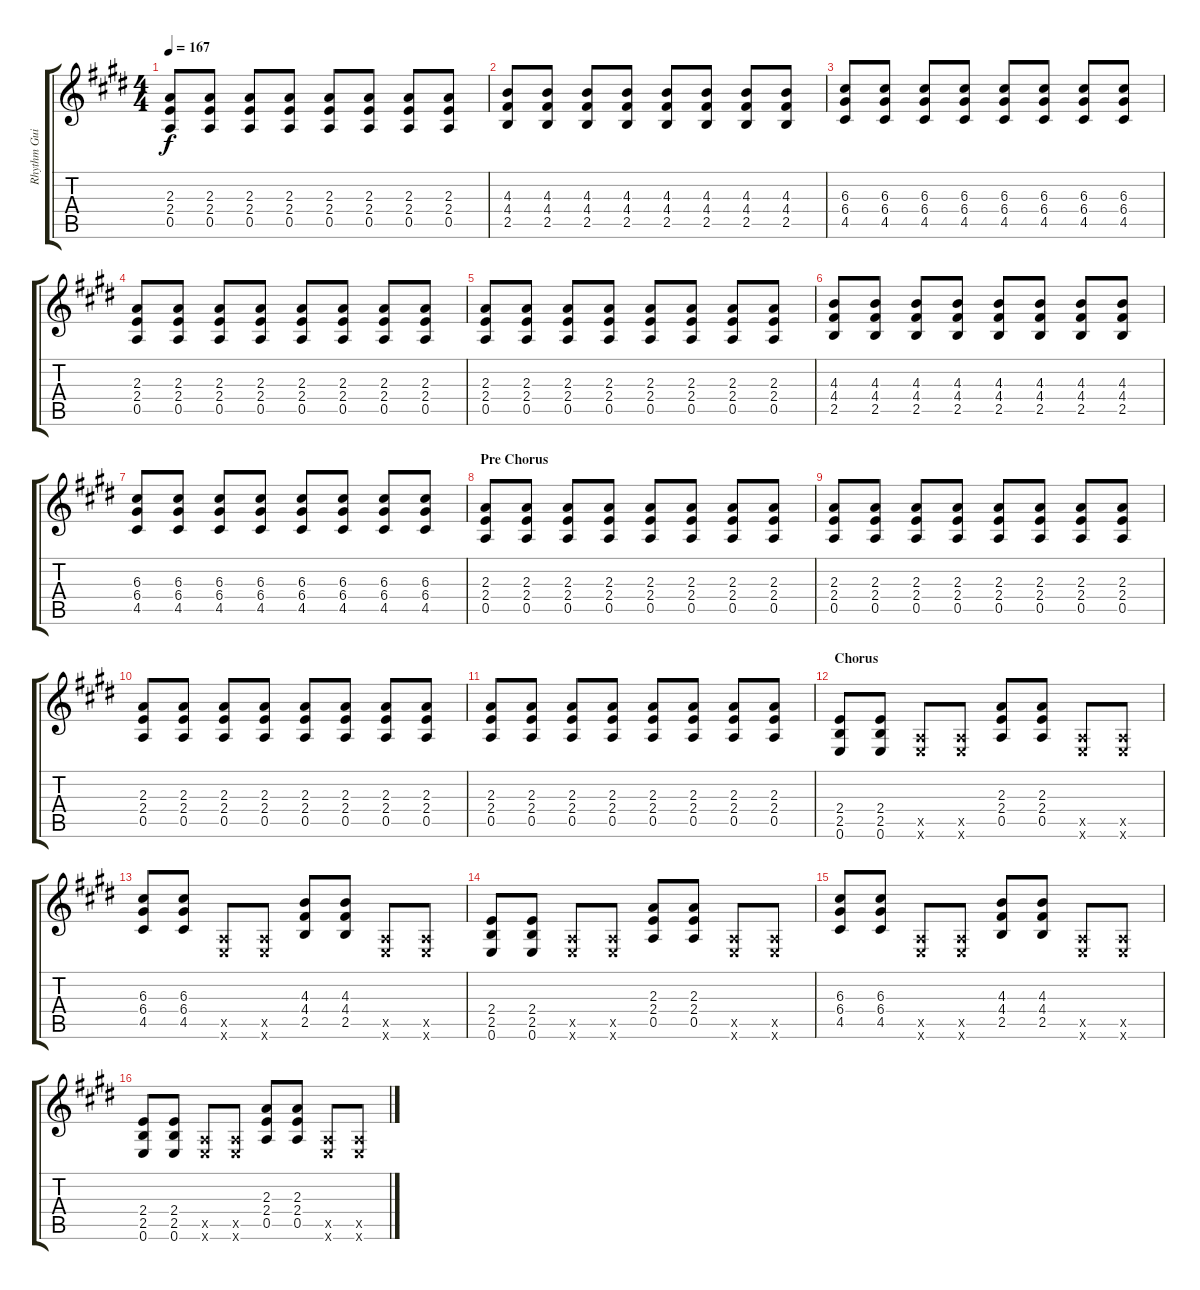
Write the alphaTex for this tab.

\track ("Rhythm Guitar" "Rhythm Gui") {instrument overdrivenguitar}
\staff {score tabs}
\tuning (E4 B3 G3 D3 A2 E2) {hide}
\ts (4 4)
\tempo 167
\clef g2
\ks e
(2.3 2.4 0.5).8{dy f} (2.3 2.4 0.5).8 (2.3 2.4 0.5).8 (2.3 2.4 0.5).8 (2.3 2.4 0.5).8 (2.3 2.4 0.5).8 (2.3 2.4 0.5).8 (2.3 2.4 0.5).8 |
(4.3 4.4 2.5).8 (4.3 4.4 2.5).8 (4.3 4.4 2.5).8 (4.3 4.4 2.5).8 (4.3 4.4 2.5).8 (4.3 4.4 2.5).8 (4.3 4.4 2.5).8 (4.3 4.4 2.5).8 |
(6.3 6.4 4.5).8 (6.3 6.4 4.5).8 (6.3 6.4 4.5).8 (6.3 6.4 4.5).8 (6.3 6.4 4.5).8 (6.3 6.4 4.5).8 (6.3 6.4 4.5).8 (6.3 6.4 4.5).8 |
(2.3 2.4 0.5).8 (2.3 2.4 0.5).8 (2.3 2.4 0.5).8 (2.3 2.4 0.5).8 (2.3 2.4 0.5).8 (2.3 2.4 0.5).8 (2.3 2.4 0.5).8 (2.3 2.4 0.5).8 |
(2.3 2.4 0.5).8 (2.3 2.4 0.5).8 (2.3 2.4 0.5).8 (2.3 2.4 0.5).8 (2.3 2.4 0.5).8 (2.3 2.4 0.5).8 (2.3 2.4 0.5).8 (2.3 2.4 0.5).8 |
(4.3 4.4 2.5).8 (4.3 4.4 2.5).8 (4.3 4.4 2.5).8 (4.3 4.4 2.5).8 (4.3 4.4 2.5).8 (4.3 4.4 2.5).8 (4.3 4.4 2.5).8 (4.3 4.4 2.5).8 |
(6.3 6.4 4.5).8 (6.3 6.4 4.5).8 (6.3 6.4 4.5).8 (6.3 6.4 4.5).8 (6.3 6.4 4.5).8 (6.3 6.4 4.5).8 (6.3 6.4 4.5).8 (6.3 6.4 4.5).8 |
\section ("" "Pre Chorus")
(2.3 2.4 0.5).8 (2.3 2.4 0.5).8 (2.3 2.4 0.5).8 (2.3 2.4 0.5).8 (2.3 2.4 0.5).8 (2.3 2.4 0.5).8 (2.3 2.4 0.5).8 (2.3 2.4 0.5).8 |
(2.3 2.4 0.5).8 (2.3 2.4 0.5).8 (2.3 2.4 0.5).8 (2.3 2.4 0.5).8 (2.3 2.4 0.5).8 (2.3 2.4 0.5).8 (2.3 2.4 0.5).8 (2.3 2.4 0.5).8 |
(2.3 2.4 0.5).8 (2.3 2.4 0.5).8 (2.3 2.4 0.5).8 (2.3 2.4 0.5).8 (2.3 2.4 0.5).8 (2.3 2.4 0.5).8 (2.3 2.4 0.5).8 (2.3 2.4 0.5).8 |
(2.3 2.4 0.5).8 (2.3 2.4 0.5).8 (2.3 2.4 0.5).8 (2.3 2.4 0.5).8 (2.3 2.4 0.5).8 (2.3 2.4 0.5).8 (2.3 2.4 0.5).8 (2.3 2.4 0.5).8 |
\section ("" "Chorus")
(2.4 2.5 0.6).8 (2.4 2.5 0.6).8 (0.5{x} 0.6{x}).8 (0.5{x} 0.6{x}).8 (2.3 2.4 0.5).8 (2.3 2.4 0.5).8 (0.5{x} 0.6{x}).8 (0.5{x} 0.6{x}).8 |
(6.3 6.4 4.5).8 (6.3 6.4 4.5).8 (0.5{x} 0.6{x}).8 (0.5{x} 0.6{x}).8 (4.3 4.4 2.5).8 (4.3 4.4 2.5).8 (0.5{x} 0.6{x}).8 (0.5{x} 0.6{x}).8 |
(2.4 2.5 0.6).8 (2.4 2.5 0.6).8 (0.5{x} 0.6{x}).8 (0.5{x} 0.6{x}).8 (2.3 2.4 0.5).8 (2.3 2.4 0.5).8 (0.5{x} 0.6{x}).8 (0.5{x} 0.6{x}).8 |
(6.3 6.4 4.5).8 (6.3 6.4 4.5).8 (0.5{x} 0.6{x}).8 (0.5{x} 0.6{x}).8 (4.3 4.4 2.5).8 (4.3 4.4 2.5).8 (0.5{x} 0.6{x}).8 (0.5{x} 0.6{x}).8 |
(2.4 2.5 0.6).8 (2.4 2.5 0.6).8 (0.5{x} 0.6{x}).8 (0.5{x} 0.6{x}).8 (2.3 2.4 0.5).8 (2.3 2.4 0.5).8 (0.5{x} 0.6{x}).8 (0.5{x} 0.6{x}).8
